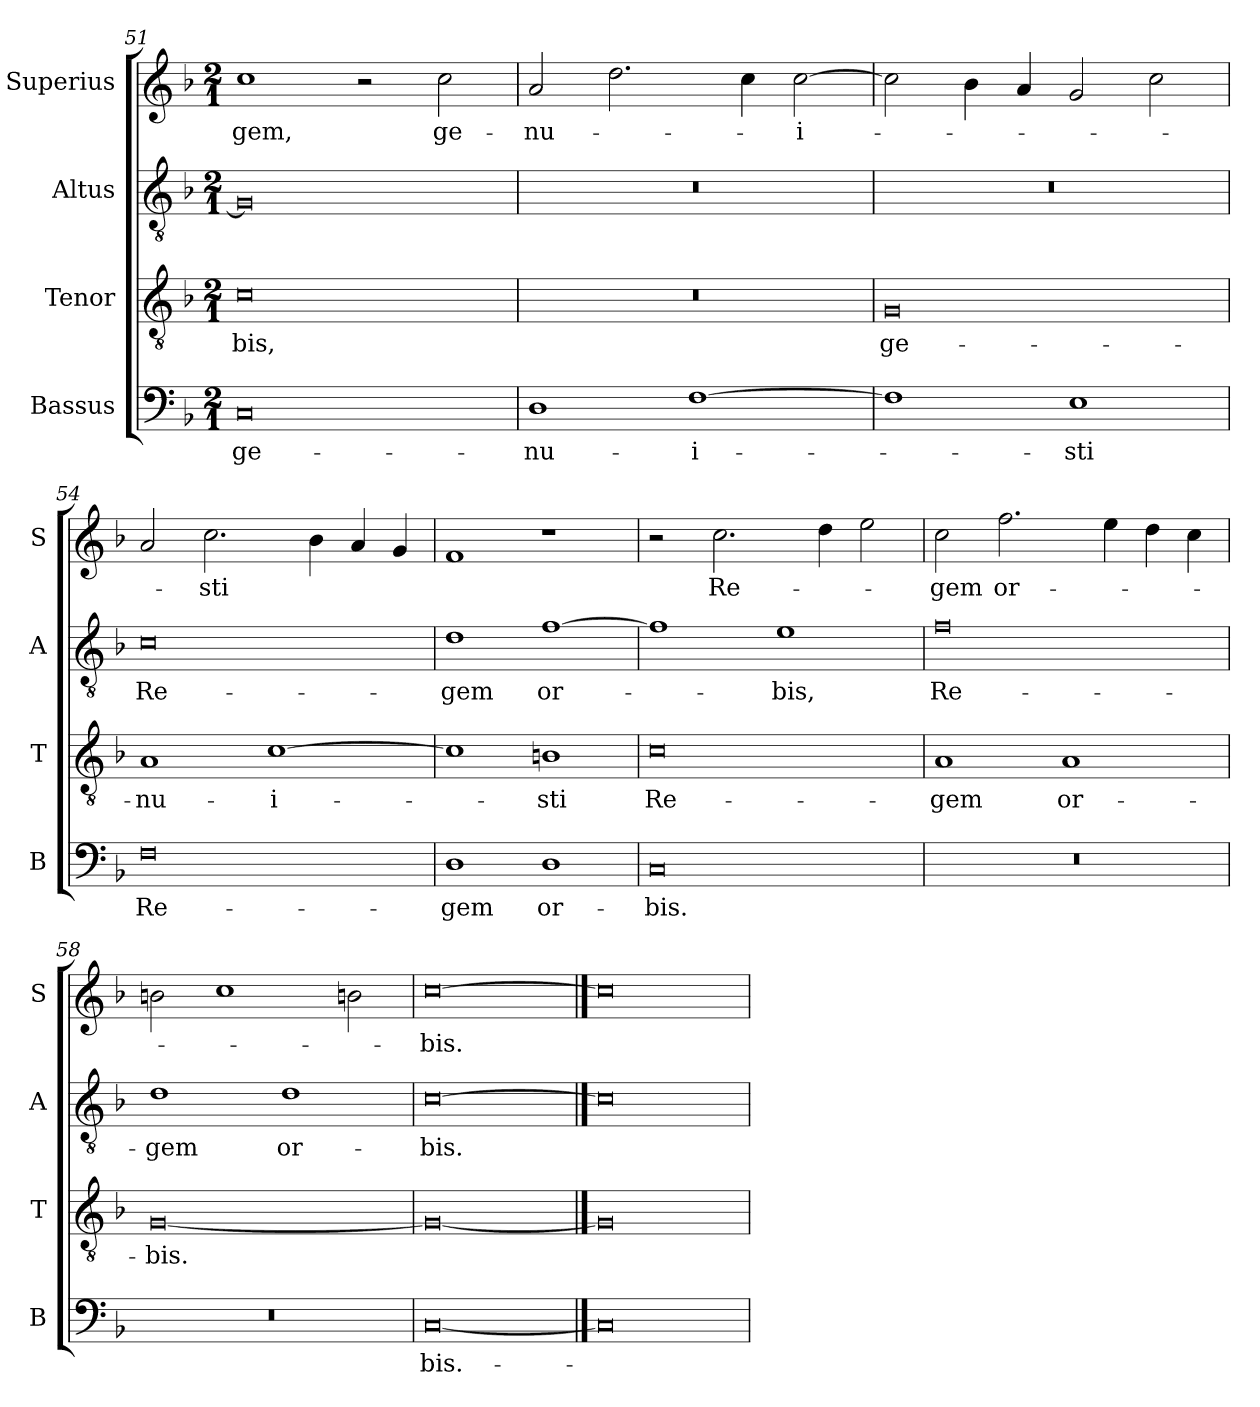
**kern	**text	**kern	**text	**kern	**text	**kern	**text
*part4	*part4	*part3	*part3	*part2	*part2	*part1	*part1
*staff4	*staff4	*staff3	*staff3	*staff2	*staff2	*staff1	*staff1
*I"Bassus	*	*I"Tenor	*	*I"Altus	*	*I"Superius	*
*I'B	*	*I'T	*	*I'A	*	*I'S	*
*clefF4	*	*clefGv2	*	*clefGv2	*	*clefG2	*
*k[b-]	*	*k[b-]	*	*k[b-]	*	*k[b-]	*
*F:	*	*F:	*	*F:	*	*F:	*
*M2/1	*	*M2/1	*	*M2/1	*	*M2/1	*
=51	=51	=51	=51	=51	=51	=51	=51
0C	ge-	0c	-bis,	0G]	.	1cc	-gem,
.	.	.	.	.	.	2r	.
.	.	.	.	.	.	2cc	ge-
=52	=52	=52	=52	=52	=52	=52	=52
1D	-nu-	0r	.	0r	.	2a	-nu-
.	.	.	.	.	.	2.dd	.
[1F	-i-	.	.	.	.	.	.
.	.	.	.	.	.	4cc	.
.	.	.	.	.	.	[2cc	-i-
=53	=53	=53	=53	=53	=53	=53	=53
1F]	.	0G	ge-	0r	.	2cc]	.
.	.	.	.	.	.	4b-	.
.	.	.	.	.	.	4a	.
1E	-sti	.	.	.	.	2g	.
.	.	.	.	.	.	2cc	.
=54	=54	=54	=54	=54	=54	=54	=54
0F	Re-	1A	-nu-	0c	Re-	2a	.
.	.	.	.	.	.	2.cc	-sti
.	.	[1c	-i-	.	.	.	.
.	.	.	.	.	.	4b-	.
.	.	.	.	.	.	4a	.
.	.	.	.	.	.	4g	.
=55	=55	=55	=55	=55	=55	=55	=55
1D	-gem	1c]	.	1d	-gem	1f	.
1D	or-	1Bn	-sti	[1f	or-	1r	.
=56	=56	=56	=56	=56	=56	=56	=56
0C	-bis.	0c	Re-	1f]	.	2r	.
.	.	.	.	.	.	2.cc	Re-
.	.	.	.	1e	-bis,	.	.
.	.	.	.	.	.	4dd	.
.	.	.	.	.	.	2ee	.
=57	=57	=57	=57	=57	=57	=57	=57
0r	.	1A	-gem	0f	Re-	2cc	-gem
.	.	.	.	.	.	2.ff	or-
.	.	1A	or-	.	.	.	.
.	.	.	.	.	.	4ee	.
.	.	.	.	.	.	4dd	.
.	.	.	.	.	.	4cc	.
=58	=58	=58	=58	=58	=58	=58	=58
0r	.	[0G	-bis.	1d	-gem	2bn	.
.	.	.	.	.	.	1cc	.
.	.	.	.	1d	or-	.	.
.	.	.	.	.	.	2bn	.
=59	=59	=59	=59	=59	=59	=59	=59
[0C	-bis.-	0G_	.	[0c	-bis.	[0cc	-bis.
==60	==60	==60	==60	==60	==60	==60	==60
0C]	.	0G]	.	0c]	.	0cc]	.
=	=	=	=	=	=	=	=
*-	*-	*-	*-	*-	*-	*-	*-
